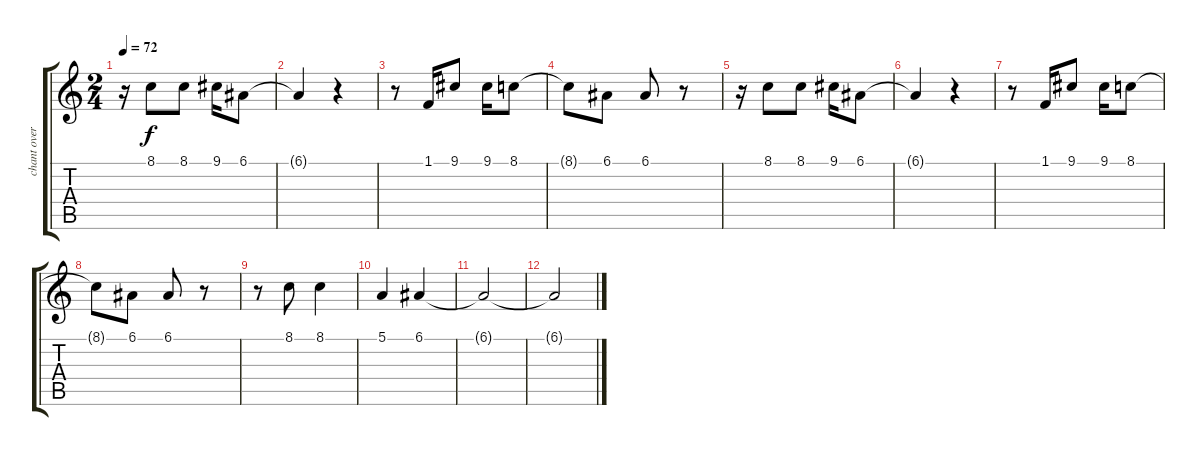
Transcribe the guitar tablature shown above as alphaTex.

\track ("chant overdub" "chant over") {instrument piccolo}
\staff {score tabs}
\tuning (E4 B3 G3 D3 A2 E2) {hide}
\ts (2 4)
\tempo 72
\clef g2
\ks c
r.16{dy f} 8.1.8 8.1.8 9.1.16 6.1.8 |
6.1{t}.4 r.4 |
r.8 1.1.16 9.1.8 9.1.16 8.1.8 |
8.1{t}.8 6.1.8 6.1.8 r.8 |
r.16 8.1.8 8.1.8 9.1.16 6.1.8 |
6.1{t}.4 r.4 |
r.8 1.1.16 9.1.8 9.1.16 8.1.8 |
8.1{t}.8 6.1.8 6.1.8 r.8 |
r.8 8.1.8 8.1.4 |
5.1.4 6.1.4 |
6.1{t}.2{volume 6} |
6.1{t}.2
